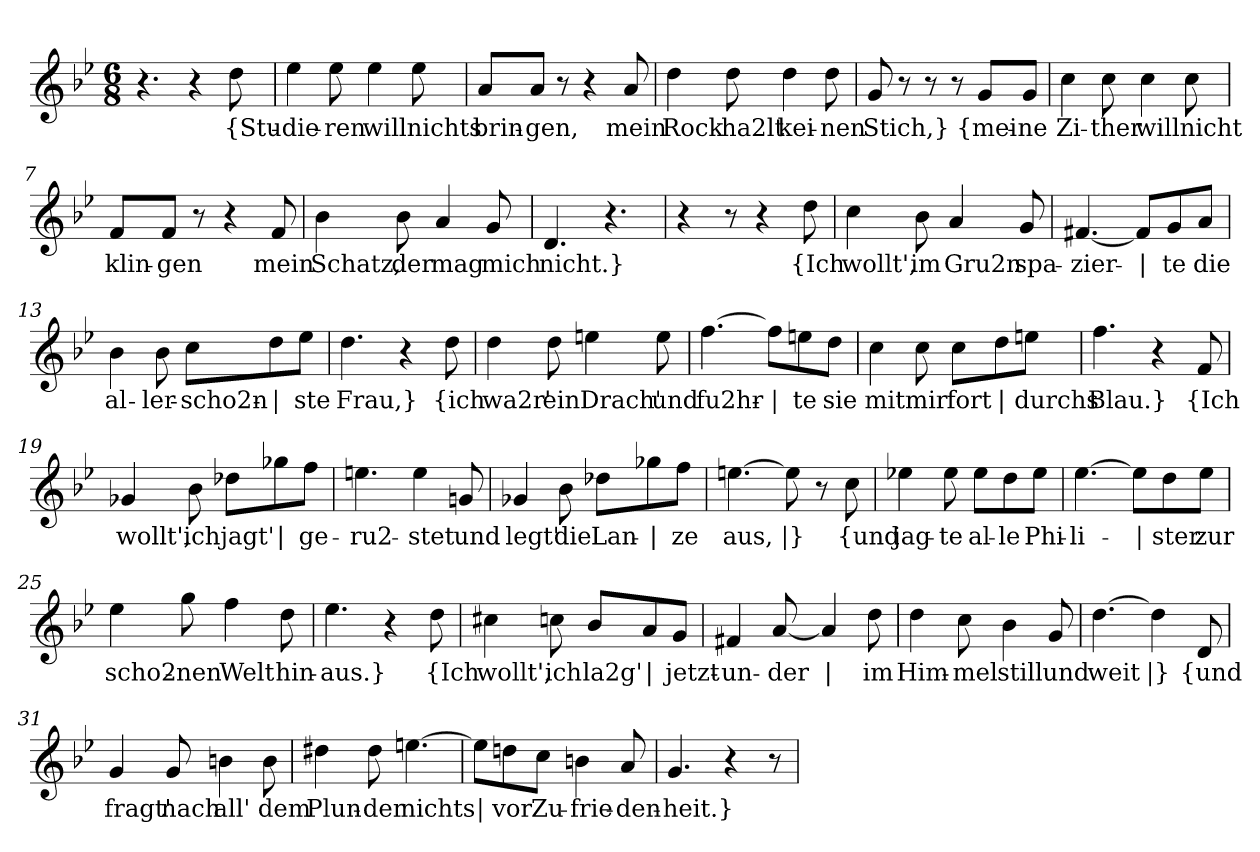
**kern	**text
*part1	*part1
*staff1	*staff1
*clefG2	*
*k[b-e-]	*
*M6/8	*
=1	=1
4.r	.
4r	.
!	!LO:LY:b
8dd\	{Stu-
=2	=2
!	!LO:LY:b
4ee-\	-die-
!	!LO:LY:b
8ee-\	-ren
!	!LO:LY:b
4ee-\	will
!	!LO:LY:b
8ee-\	nichts
=3	=3
!	!LO:LY:b
8a/L	brin-
!	!LO:LY:b
8a/J	-gen,
8r	.
4r	.
!	!LO:LY:b
8a/	mein
=4	=4
!	!LO:LY:b
4dd\	Rock
!	!LO:LY:b
8dd\	ha2lt
!	!LO:LY:b
4dd\	kei-
!	!LO:LY:b
8dd\	-nen
=5	=5
!	!LO:LY:b
8g/	Stich,}
8r	.
8r	.
8r	.
!	!LO:LY:b
8g/L	{mei-
!	!LO:LY:b
8g/J	-ne
!!LO:LB:g=z
=6	=6
!	!LO:LY:b
4cc\	Zi-
!	!LO:LY:b
8cc\	-ther
!	!LO:LY:b
4cc\	will
!	!LO:LY:b
8cc\	nicht
=7	=7
!	!LO:LY:b
8f/L	klin-
!	!LO:LY:b
8f/J	-gen
8r	.
4r	.
!	!LO:LY:b
8f/	mein
=8	=8
!	!LO:LY:b
4b-\	Schatz,
!	!LO:LY:b
8b-\	der
!	!LO:LY:b
4a/	mag
!	!LO:LY:b
8g/	mich
=9	=9
!	!LO:LY:b
4.d/	nicht.}
4.r	.
=10	=10
4r	.
8r	.
4r	.
!	!LO:LY:b
8dd\	{Ich
=11	=11
!	!LO:LY:b
4cc\	wollt',
!	!LO:LY:b
8b-\	im
!	!LO:LY:b
4a/	Gru2n
!	!LO:LY:b
8g/	spa-
!!LO:LB:g=z
=12	=12
!	!LO:LY:b
[4.f#X/	-zier-
!	!LO:LY:b
8f#/L]	|
!	!LO:LY:b
8g/	-te
!	!LO:LY:b
8a/J	die
=13	=13
!	!LO:LY:b
4b-\	al-
!	!LO:LY:b
8b-\	-ler-
!	!LO:LY:b
8cc\L	scho2n-
!	!LO:LY:b
8dd\	|
!	!LO:LY:b
8ee-\J	-ste
=14	=14
!	!LO:LY:b
4.dd\	Frau,}
4r	.
!	!LO:LY:b
8dd\	{ich
=15	=15
!	!LO:LY:b
4dd\	wa2r'
!	!LO:LY:b
8dd\	ein
!	!LO:LY:b
4een\	Drach'
!	!LO:LY:b
8ee\	und
=16	=16
!	!LO:LY:b
[4.ff\	fu2hr-
!	!LO:LY:b
8ff\L]	|
!	!LO:LY:b
8een\	-te
!	!LO:LY:b
8dd\J	sie
!!LO:LB:g=z
=17	=17
!	!LO:LY:b
4cc\	mit
!	!LO:LY:b
8cc\	mir
!	!LO:LY:b
8cc\L	fort
!	!LO:LY:b
8dd\	|
!	!LO:LY:b
8een\J	durchs
=18	=18
!	!LO:LY:b
4.ff\	Blau.}
4r	.
!	!LO:LY:b
8f/	{Ich
=19	=19
!	!LO:LY:b
4g-X/	wollt',
!	!LO:LY:b
8b-\	ich
!	!LO:LY:b
8dd-X\L	jagt'
!	!LO:LY:b
8gg-X\	|
!	!LO:LY:b
8ff\J	ge-
=20	=20
!	!LO:LY:b
4.een\	-ru2-
!	!LO:LY:b
4ee\	-stet
!	!LO:LY:b
8gn/	und
=21	=21
!	!LO:LY:b
4g-X/	legt'
!	!LO:LY:b
8b-\	die
!	!LO:LY:b
8dd-X\L	Lan-
!	!LO:LY:b
8gg-X\	|
!	!LO:LY:b
8ff\J	-ze
=22	=22
!	!LO:LY:b
[4.een\	aus,
!	!LO:LY:b
8ee\]	|}
8r	.
!	!LO:LY:b
8cc\	{und
!!LO:LB:g=z
=23	=23
!	!LO:LY:b
4ee-X\	jag-
!	!LO:LY:b
8ee-\	-te
!	!LO:LY:b
8ee-\L	al-
!	!LO:LY:b
8dd\	-le
!	!LO:LY:b
8ee-\J	Phi-
=24	=24
!	!LO:LY:b
[4.ee-\	-li-
!	!LO:LY:b
8ee-\L]	|
!	!LO:LY:b
8dd\	-ster
!	!LO:LY:b
8ee-\J	zur
=25	=25
!	!LO:LY:b
4ee-\	scho2-
!	!LO:LY:b
8gg\	-nen
!	!LO:LY:b
4ff\	Welt
!	!LO:LY:b
8dd\	hin-
=26	=26
!	!LO:LY:b
4.ee-\	-aus.}
4r	.
!	!LO:LY:b
8dd\	{Ich
=27	=27
!	!LO:LY:b
4cc#X\	wollt',
!	!LO:LY:b
8ccn\	ich
!	!LO:LY:b
8b-/L	la2g'
!	!LO:LY:b
8a/	|
!	!LO:LY:b
8g/J	jetzt-
!!LO:LB:g=z
=28	=28
!	!LO:LY:b
4f#X/	-un-
!	!LO:LY:b
[8a/	-der
!	!LO:LY:b
4a/]	|
!	!LO:LY:b
8dd\	im
=29	=29
!	!LO:LY:b
4dd\	Him-
!	!LO:LY:b
8cc\	-mel
!	!LO:LY:b
4b-\	still
!	!LO:LY:b
8g/	und
=30	=30
!	!LO:LY:b
[4.dd\	weit
!	!LO:LY:b
4dd\]	|}
!	!LO:LY:b
8d/	{und
=31	=31
!	!LO:LY:b
4g/	fragt'
!	!LO:LY:b
8g/	nach
!	!LO:LY:b
4bn\	all'
!	!LO:LY:b
8b\	dem
=32	=32
!	!LO:LY:b
4dd#X\	Plun-
!	!LO:LY:b
8dd#\	-der
!	!LO:LY:b
[4.een\	nichts
!!LO:LB:g=z
=33	=33
!	!LO:LY:b
8ee\L]	|
!	!LO:LY:b
8ddn\	vor
!	!LO:LY:b
8cc\J	Zu-
!	!LO:LY:b
4bn\	-frie-
!	!LO:LY:b
8a/	-den-
=34	=34
!	!LO:LY:b
4.g/	-heit.}
4r	.
8r	.
=	=
*-	*-
